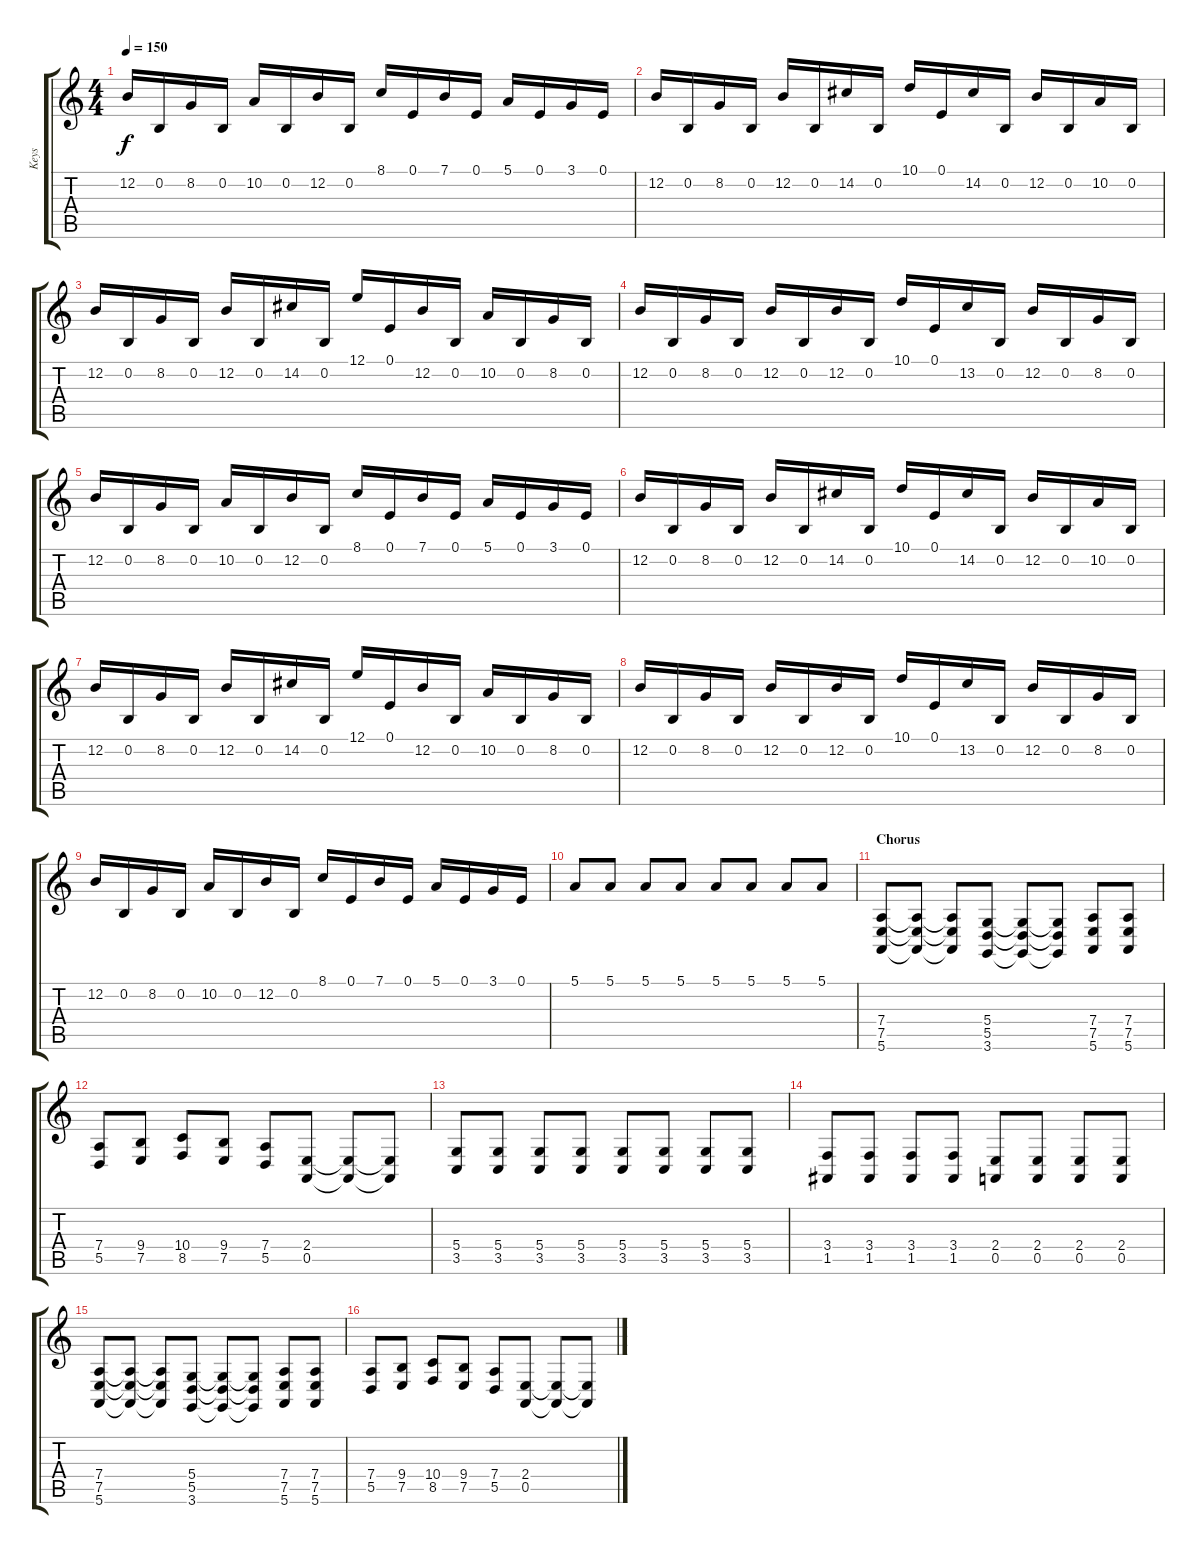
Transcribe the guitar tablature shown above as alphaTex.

\track ("Keys" "Keys") {instrument pad1newage}
\staff {score tabs}
\tuning (E4 B3 G3 D3 A2 E2) {hide}
\ts (4 4)
\tempo 150
\clef g2
\ks c
12.2.16{dy f} 0.2.16 8.2.16 0.2.16 10.2.16 0.2.16 12.2.16 0.2.16 8.1.16 0.1.16 7.1.16 0.1.16 5.1.16 0.1.16 3.1.16 0.1.16 |
12.2.16 0.2.16 8.2.16 0.2.16 12.2.16 0.2.16 14.2.16 0.2.16 10.1.16 0.1.16 14.2.16 0.2.16 12.2.16 0.2.16 10.2.16 0.2.16 |
12.2.16 0.2.16 8.2.16 0.2.16 12.2.16 0.2.16 14.2.16 0.2.16 12.1.16 0.1.16 12.2.16 0.2.16 10.2.16 0.2.16 8.2.16 0.2.16 |
12.2.16 0.2.16 8.2.16 0.2.16 12.2.16 0.2.16 12.2.16 0.2.16 10.1.16 0.1.16 13.2.16 0.2.16 12.2.16 0.2.16 8.2.16 0.2.16 |
12.2.16 0.2.16 8.2.16 0.2.16 10.2.16 0.2.16 12.2.16 0.2.16 8.1.16 0.1.16 7.1.16 0.1.16 5.1.16 0.1.16 3.1.16 0.1.16 |
12.2.16 0.2.16 8.2.16 0.2.16 12.2.16 0.2.16 14.2.16 0.2.16 10.1.16 0.1.16 14.2.16 0.2.16 12.2.16 0.2.16 10.2.16 0.2.16 |
12.2.16 0.2.16 8.2.16 0.2.16 12.2.16 0.2.16 14.2.16 0.2.16 12.1.16 0.1.16 12.2.16 0.2.16 10.2.16 0.2.16 8.2.16 0.2.16 |
12.2.16 0.2.16 8.2.16 0.2.16 12.2.16 0.2.16 12.2.16 0.2.16 10.1.16 0.1.16 13.2.16 0.2.16 12.2.16 0.2.16 8.2.16 0.2.16 |
12.2.16 0.2.16 8.2.16 0.2.16 10.2.16 0.2.16 12.2.16 0.2.16 8.1.16 0.1.16 7.1.16 0.1.16 5.1.16 0.1.16 3.1.16 0.1.16 |
5.1.8 5.1.8 5.1.8 5.1.8 5.1.8 5.1.8 5.1.8 5.1.8 |
\section ("" "Chorus")
(7.4 7.5 5.6).8 (7.4{t} 7.5{t} 5.6{t}).8 (7.4{t} 7.5{t} 5.6{t}).8 (5.4 5.5 3.6).8 (5.4{t} 5.5{t} 3.6{t}).8 (5.4{t} 5.5{t} 3.6{t}).8 (7.4 7.5 5.6).8 (7.4 7.5 5.6).8 |
(7.4 5.5).8 (9.4 7.5).8 (10.4 8.5).8 (9.4 7.5).8 (7.4 5.5).8 (2.4 0.5).8 (2.4{t} 0.5{t}).8 (2.4{t} 0.5{t}).8 |
(5.4 3.5).8 (5.4 3.5).8 (5.4 3.5).8 (5.4 3.5).8 (5.4 3.5).8 (5.4 3.5).8 (5.4 3.5).8 (5.4 3.5).8 |
(3.4 1.5).8 (3.4 1.5).8 (3.4 1.5).8 (3.4 1.5).8 (2.4 0.5).8 (2.4 0.5).8 (2.4 0.5).8 (2.4 0.5).8 |
(7.4 7.5 5.6).8 (7.4{t} 7.5{t} 5.6{t}).8 (7.4{t} 7.5{t} 5.6{t}).8 (5.4 5.5 3.6).8 (5.4{t} 5.5{t} 3.6{t}).8 (5.4{t} 5.5{t} 3.6{t}).8 (7.4 7.5 5.6).8 (7.4 7.5 5.6).8 |
(7.4 5.5).8 (9.4 7.5).8 (10.4 8.5).8 (9.4 7.5).8 (7.4 5.5).8 (2.4 0.5).8 (2.4{t} 0.5{t}).8 (2.4{t} 0.5{t}).8
